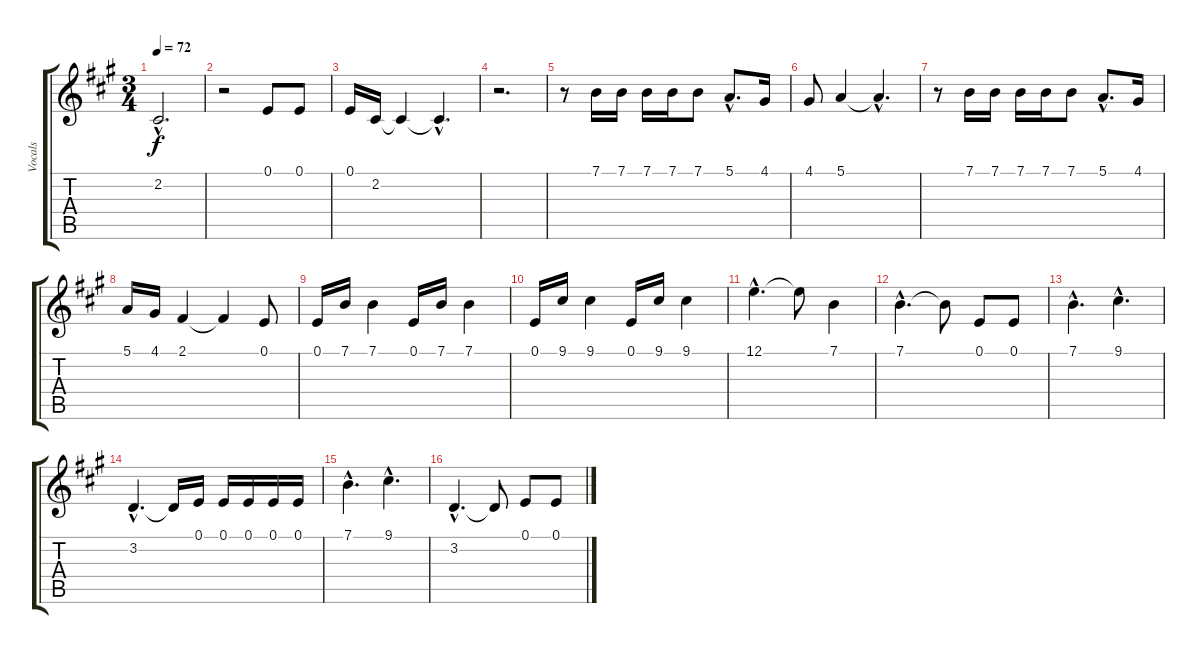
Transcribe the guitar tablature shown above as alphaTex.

\track ("Vocals" "Vocals") {instrument recorder}
\staff {score tabs}
\tuning (E4 B3 G3 D3 A2 E2) {hide}
\ts (3 4)
\tempo 72
\clef g2
\ks a
2.2{hac}.2{d dy f} |
r.2 0.1.8 0.1.8 |
0.1.16 2.2.16 2.2{t}.4 2.2{hac t}.4{d} |
r.2{d} |
r.8 7.1.16 7.1.16 7.1.16 7.1.16 7.1.8 5.1{hac}.8{d} 4.1.16 |
4.1.8 5.1.4 5.1{hac t}.4{d} |
r.8 7.1.16 7.1.16 7.1.16 7.1.16 7.1.8 5.1{hac}.8{d} 4.1.16 |
5.1.16 4.1.16 2.1.4 2.1{t}.4 0.1.8 |
0.1.16 7.1.16 7.1.4 0.1.16 7.1.16 7.1.4 |
0.1.16 9.1.16 9.1.4 0.1.16 9.1.16 9.1.4 |
12.1{hac}.4{d} 12.1{t}.8 7.1.4 |
7.1{hac}.4{d} 7.1{t}.8 0.1.8 0.1.8 |
7.1{hac}.4{d} 9.1{hac}.4{d} |
3.2{hac}.4{d} 3.2{t}.16 0.1.16 0.1.16 0.1.16 0.1.16 0.1.16 |
7.1{hac}.4{d} 9.1{hac}.4{d} |
3.2{hac}.4{d} 3.2{t}.8 0.1.8 0.1.8
